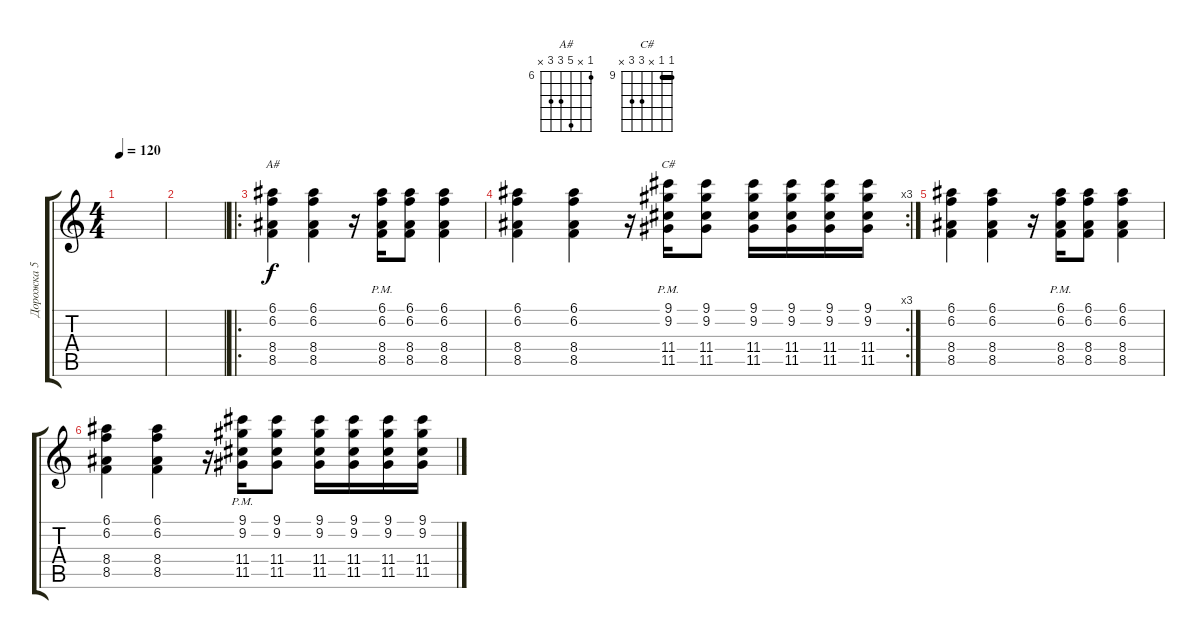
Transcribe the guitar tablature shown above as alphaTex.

\track ("Дорожка 5" "Дорожка 5") {instrument electricguitarclean}
\staff {score tabs}
\tuning (E4 B3 G3 D3 A2 E2) {hide}
\chord ("A#" 6 x 10 8 8 x) {firstfret 6}
\chord ("C#" 9 9 x 11 11 x) {firstfret 9 barre 9}
\ts (4 4)
\tempo 120
\clef g2
\ks c
|
|
\ro
(6.1 6.2 8.4 8.5).4{ch "A#"} (6.1 6.2 8.4 8.5).4 r.16 (6.1{pm} 6.2{pm} 8.4 8.5).16 (6.1 6.2 8.4 8.5).8 (6.1 6.2 8.4 8.5).4 |
\rc 3
(6.1 6.2 8.4 8.5).4 (6.1 6.2 8.4 8.5).4 r.16 (9.1{pm} 9.2{pm} 11.4 11.5).16{ch "C#"} (9.1 9.2 11.4 11.5).8 (9.1 9.2 11.4 11.5).16 (9.1 9.2 11.4 11.5).16 (9.1 9.2 11.4 11.5).16 (9.1 9.2 11.4 11.5).16 |
(6.1 6.2 8.4 8.5).4 (6.1 6.2 8.4 8.5).4 r.16 (6.1{pm} 6.2{pm} 8.4 8.5).16 (6.1 6.2 8.4 8.5).8 (6.1 6.2 8.4 8.5).4 |
(6.1 6.2 8.4 8.5).4 (6.1 6.2 8.4 8.5).4 r.16 (9.1{pm} 9.2{pm} 11.4 11.5).16 (9.1 9.2 11.4 11.5).8 (9.1 9.2 11.4 11.5).16 (9.1 9.2 11.4 11.5).16 (9.1 9.2 11.4 11.5).16 (9.1 9.2 11.4 11.5).16
